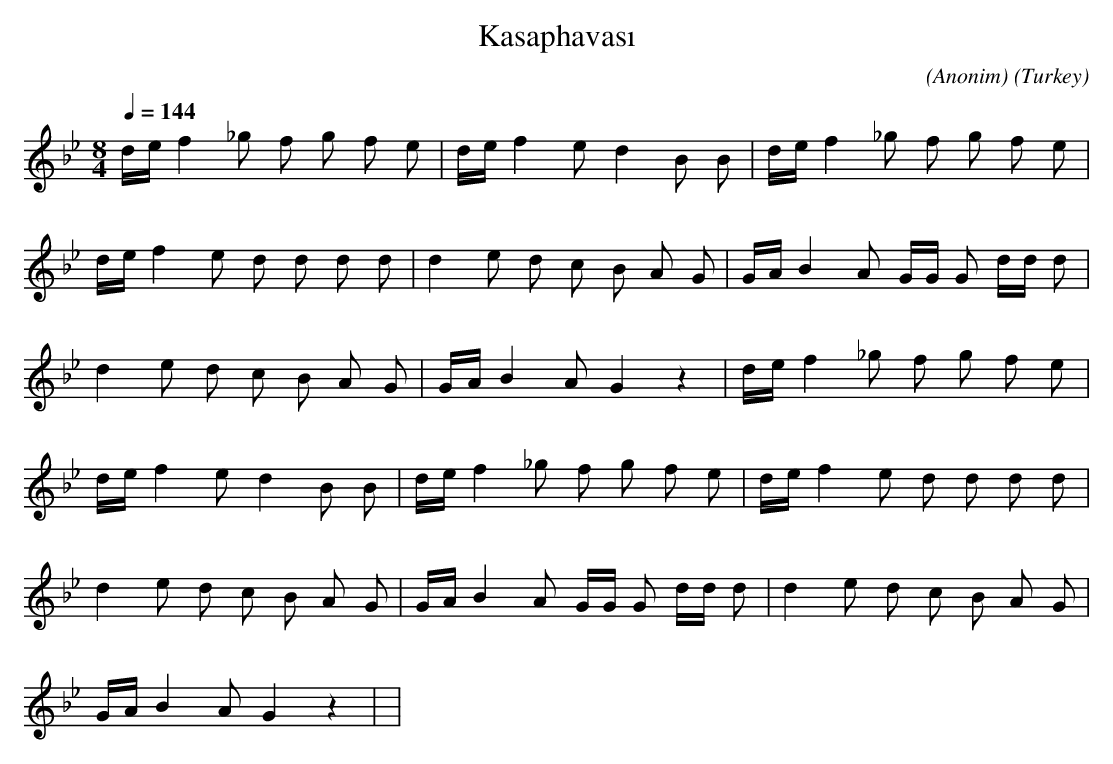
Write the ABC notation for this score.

X:1
T: Kasaphavası
C: (Anonim)
O: Turkey
M: 8/4
L: 1/16
K: C _B _e
Q: 1/4=144
de f4 _g2 f2 g2 f2 e2  | de f4 e2 d4 B2 B2  | \
w:   |   |
de f4 _g2 f2 g2 f2 e2  |
w:   |
de f4 e2 d2 d2 d2 d2  | d4 e2 d2 c2 B2 A2 G2  | \
w:   |   |
GA B4 A2 GG G2 dd d2  |
w:   |
d4 e2 d2 c2 B2 A2 G2  | GA B4 A2 G4 z4  | \
w:   |   |
de f4 _g2 f2 g2 f2 e2  |
w:   |
de f4 e2 d4 B2 B2  | de f4 _g2 f2 g2 f2 e2  | \
w:   |   |
de f4 e2 d2 d2 d2 d2  |
w:   |
d4 e2 d2 c2 B2 A2 G2  | GA B4 A2 GG G2 dd d2  | \
w:   |   |
d4 e2 d2 c2 B2 A2 G2  |
w:   |
GA B4 A2 G4 z4  | |
